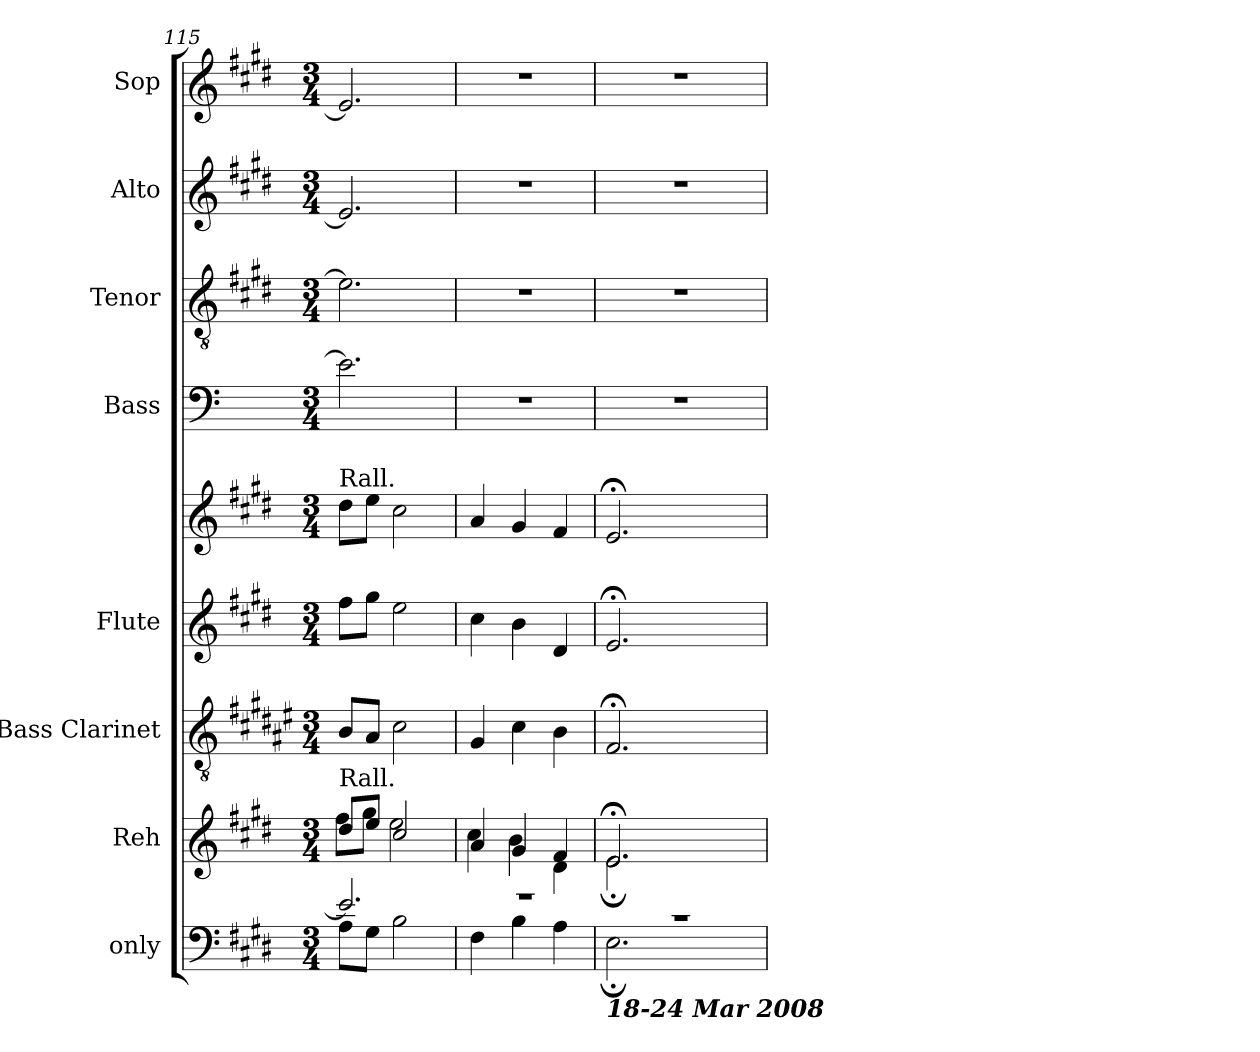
**kern	**kern	**kern	**kern	**kern	**kern	**kern	**kern	**kern
*part8	*part7	*part6	*part5	*part5	*part4	*part3	*part2	*part1
*staff9	*staff8	*staff7	*staff6	*staff5	*staff4	*staff3	*staff2	*staff1
*I"only	*I"Reh	*I"Bass Clarinet	*I"Flute	*	*I"Bass	*I"Tenor	*I"Alto	*I"Sop
*	*	*I'Cl	*I'Fl	*	*	*	*	*
!!LO:LB:g=z
*clefF4	*clefG2	*clefGv2	*clefG2	*clefG2	*clefF4	*clefGv2	*clefG2	*clefG2
*	*	*ITrd1c2	*	*	*	*	*	*
*k[f#c#g#d#]	*k[f#c#g#d#]	*k[f#c#g#d#]	*k[f#c#g#d#]	*k[f#c#g#d#]	*k[]	*k[f#c#g#d#]	*k[f#c#g#d#]	*k[f#c#g#d#]
*E:	*E:	*E:	*E:	*E:	*C:	*E:	*E:	*E:
*M3/4	*M3/4	*M3/4	*M3/4	*M3/4	*M3/4	*M3/4	*M3/4	*M3/4
*MM120	*MM120	*MM120	*MM120	*MM120	*MM120	*MM120	*MM120	*MM120
=115	=115	=115	=115	=115	=115	=115	=115	=115
*^	*^	*	*	*	*	*	*	*
!	!	!	!	!	!	!LO:TX:a:t=Rall.	!	!	!	!
!	!	!LO:TX:a:t=Rall.	!	!	!	!	!	!	!	!
2.e/]	8A\L	8dd#/L	8ff#\L	8A/L	8ff#\L	8dd#\L	2.e\]	2.e\]	2.e/]	2.e/]
.	8G#\J	8ee/J	8gg#\J	8G#/J	8gg#\J	8ee\J	.	.	.	.
.	2B\	2cc#/	2ee\	2B\	2ee\	2cc#\	.	.	.	.
=116	=116	=116	=116	=116	=116	=116	=116	=116	=116	=116
2.r	4F#\	4a/	4cc#\	4F#/	4cc#\	4a/	2.r	2.r	2.r	2.r
.	4B\	4g#/	4b\	4B\	4b\	4g#/	.	.	.	.
.	4A\	4f#/	4d#\	4A\	4d#/	4f#/	.	.	.	.
=117	=117	=117	=117	=117	=117	=117	=117	=117	=117	=117
*	*	*MM60	*	*	*	*MM60	*	*	*	*
!LO:TX:b:Bi:t=18-24 Mar 2008	!	!	!	!	!	!	!	!	!	!
2.r	2.E;<\	2.e;</	2.e;<\	2.E;</	2.e;</	2.e;</	2.r	2.r	2.r	2.r
*v	*v	*	*	*	*	*	*	*	*	*
*	*v	*v	*	*	*	*	*	*	*
=	=	=	=	=	=	=	=	=
*-	*-	*-	*-	*-	*-	*-	*-	*-
